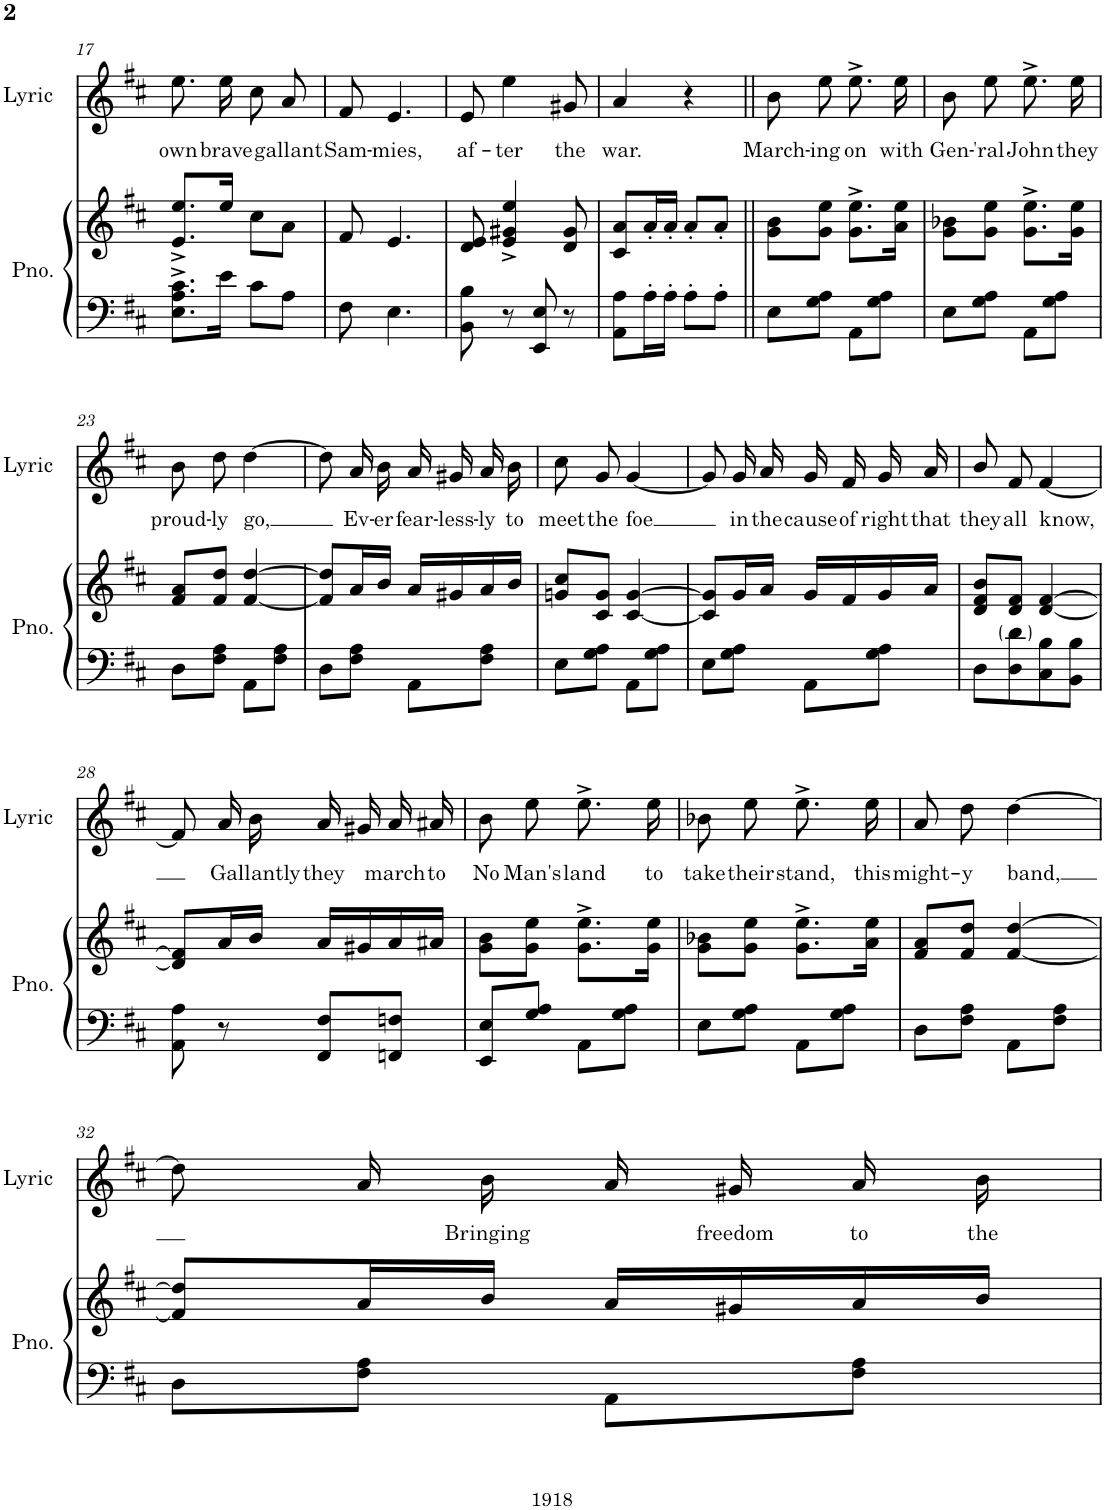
**kern	**kern	**kern	**text
*part2	*part2	*part1	*part1
*staff3	*staff2	*staff1	*staff1
*I"Piano	*	*I"Lyric	*
*I'Pno.	*	*I'Lyric	*
!!LO:PB:g=z
*clefF4	*clefG2	*clefG2	*
*k[f#c#]	*k[f#c#]	*k[f#c#]	*
*M2/4	*M2/4	*M2/4	*
=17	=17	=17	=17
!	!	!	!LO:LY:b
8.E\^ 8.A\^ 8.c#\^L	8.e/^ 8.ee/^L	8.ee\L	own
!	!	!	!LO:LY:b
16e\Jk	16ee/Jk	16ee\Jk	brave
8c#\L	8cc#\L	8cc#\L	.
!	!	!	!LO:LY:b
8A\J	8a\J	8a\J	gallant
=18	=18	=18	=18
!	!	!	!LO:LY:b
8F#\	8f#/	8f#/	Sam-
!	!	!	!LO:LY:b
4.E\	4.e/	4.e/	-mies,
=19	=19	=19	=19
!	!	!	!LO:LY:b
8BB\ 8B\	8d/ 8e/	8e/	af-
!	!	!	!LO:LY:b
8r	4e/^ 4g#X/^ 4ee/^	4ee\	-ter
8EE/ 8E/	.	.	.
!	!	!	!LO:LY:b
8r	8d/ 8g#/	8g#X/	the
=20	=20	=20	=20
!	!	!	!LO:LY:b
8AA\ 8A\L	8c#/ 8a/L	4a/	war.
16A'\L	16a'/L	.	.
16A'\JJ	16a'/JJ	.	.
8A'\L	8a'/L	4r	.
8A'\J	8a'/J	.	.
=21||	=21||	=21||	=21||
!	!	!	!LO:LY:b
8E\L	8g\ 8b\L	8b\L	March-
!	!	!	!LO:LY:b
8G\ 8A\J	8g\ 8ee\J	8ee\J	-ing
!	!	!	!LO:LY:b
8AA\L	8.g\^ 8.ee\^L	8.ee^\L	on
8G\ 8A\J	.	.	.
!	!	!	!LO:LY:b
.	16a\ 16ee\Jk	16ee\Jk	with
=22	=22	=22	=22
!	!	!	!LO:LY:b
8E\L	8g\ 8b-X\L	8b\L	Gen-
!	!	!	!LO:LY:b
8G\ 8A\J	8g\ 8ee\J	8ee\J	-'ral
!	!	!	!LO:LY:b
8AA\L	8.g\^ 8.ee\^L	8.ee^\L	John
8G\ 8A\J	.	.	.
!	!	!	!LO:LY:b
.	16g\ 16ee\Jk	16ee\Jk	they
!!LO:LB:g=z
=23	=23	=23	=23
!	!	!	!LO:LY:b
8D\L	8f#/ 8a/L	8b\L	proud-
!	!	!	!LO:LY:b
8F#\ 8A\J	8f#/ 8dd/J	8dd\J	-ly
!	!	!	!LO:LY:b
8AA\L	[4f#/ [4dd/	[4dd\	go,
8F#\ 8A\J	.	.	.
=24	=24	=24	=24
8D\L	8f#/] 8dd/]L	8dd\L]	.
!	!	!	!LO:LY:b
8F#\ 8A\J	16a/L	16a\L	Ev-
!	!	!	!LO:LY:b
.	16b/JJ	16b\JJ	-er
!	!	!	!LO:LY:b
8AA\L	16a/LL	16a/LL	fear-
!	!	!	!LO:LY:b
.	16g#X/	16g#X/J	-less-
!	!	!	!LO:LY:b
8F#\ 8A\J	16a/	16a/L	-ly
!	!	!	!LO:LY:b
.	16b/JJ	16b/JJ	to
=25	=25	=25	=25
!	!	!	!LO:LY:b
8E\L	8gn/ 8cc#/L	8cc#/L	meet
!	!	!	!LO:LY:b
8G\ 8A\J	8c#/ 8g/J	8g/J	the
!	!	!	!LO:LY:b
8AA\L	[4c#/ [4g/	[4g/	foe
8G\ 8A\J	.	.	.
=26	=26	=26	=26
8E\L	8c#/] 8g/]L	8g/L]	.
!	!	!	!LO:LY:b
8G\ 8A\J	16g/L	16g/L	in
!	!	!	!LO:LY:b
.	16a/JJ	16a/JJ	the
!	!	!	!LO:LY:b
8AA\L	16g/LL	16g/LL	cause
!	!	!	!LO:LY:b
.	16f#/	16f#/J	of
!	!	!	!LO:LY:b
8G\ 8A\J	16g/	16g/L	right
!	!	!	!LO:LY:b
.	16a/JJ	16a/JJ	that
=27	=27	=27	=27
!	!	!	!LO:LY:b
8D\L	8d/ 8f#/ 8b/L	8b/L	they
!	!	!	!LO:LY:b
8D\ 8d\	8d/ 8f#/J	8f#/J	all
!	!	!	!LO:LY:b
8C#\ 8B\	[4d/ [4f#/	[4f#/	know,
8BB\ 8B\J	.	.	.
!!LO:LB:g=z
=28	=28	=28	=28
8AA\ 8A\	8d/] 8f#/]L	8f#/L]	.
8r	16a/L	16a/L	.
!	!	!	!LO:LY:b
.	16b/JJ	16b/JJ	Gallantly
!	!	!	!LO:LY:b
8FF#/ 8F#/L	16a/LL	16a/LL	they
.	16g#X/	16g#X/J	.
!	!	!	!LO:LY:b
8FFn/ 8Fn/J	16a/	16a/L	march
!	!	!	!LO:LY:b
.	16a#X/JJ	16a#X/JJ	to
=29	=29	=29	=29
!	!	!	!LO:LY:b
8EE/ 8E/L	8g\ 8b\L	8b\L	No
!	!	!	!LO:LY:b
8G/ 8A/J	8g\ 8ee\J	8ee\J	Man's
!	!	!	!LO:LY:b
8AA\L	8.g\^ 8.ee\^L	8.ee^\L	land
8G\ 8A\J	.	.	.
!	!	!	!LO:LY:b
.	16g\ 16ee\Jk	16ee\Jk	to
=30	=30	=30	=30
!	!	!	!LO:LY:b
8E\L	8g\ 8b-X\L	8b-X\L	take
!	!	!	!LO:LY:b
8G\ 8A\J	8g\ 8ee\J	8ee\J	their
!	!	!	!LO:LY:b
8AA\L	8.g\^ 8.ee\^L	8.ee^\L	stand,
8G\ 8A\J	.	.	.
!	!	!	!LO:LY:b
.	16a\ 16ee\Jk	16ee\Jk	this
=31	=31	=31	=31
!	!	!	!LO:LY:b
8D\L	8f#/ 8a/L	8a\L	might-
!	!	!	!LO:LY:b
8F#\ 8A\J	8f#/ 8dd/J	8dd\J	-y
!	!	!	!LO:LY:b
8AA\L	[4f#/ [4dd/	[4dd\	band,
8F#\ 8A\J	.	.	.
!!LO:LB:g=z
=32	=32	=32	=32
8D\L	8f#/] 8dd/]L	8dd\L]	.
8F#\ 8A\J	16a/L	16a\L	.
!	!	!	!LO:LY:b
.	16b/JJ	16b\JJ	Bringing
8AA\L	16a/LL	16a/LL	.
!	!	!	!LO:LY:b
.	16g#X/	16g#X/J	freedom
!	!	!	!LO:LY:b
8F#\ 8A\J	16a/	16a/L	to
!	!	!	!LO:LY:b
.	16b/JJ	16b/JJ	the
=	=	=	=
*-	*-	*-	*-
